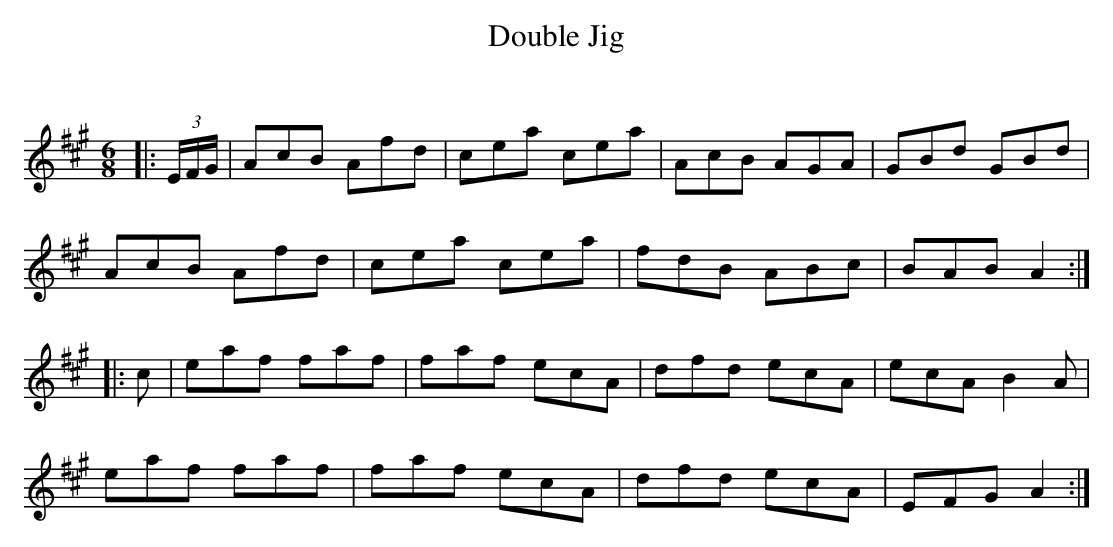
X:1
T: Double Jig
C:
Q:180
K:A
M:6/8
L:1/16
|:(3EFG|A2c2B2 A2f2d2|c2e2a2 c2e2a2|A2c2B2 A2G2A2|G2B2d2 G2B2d2|
A2c2B2 A2f2d2|c2e2a2 c2e2a2|f2d2B2 A2B2c2|B2A2B2 A4:|
|:c2|e2a2f2 f2a2f2|f2a2f2 e2c2A2|d2f2d2 e2c2A2|e2c2A2 B4A2|
e2a2f2 f2a2f2|f2a2f2 e2c2A2|d2f2d2 e2c2A2|E2F2G2 A4:|
